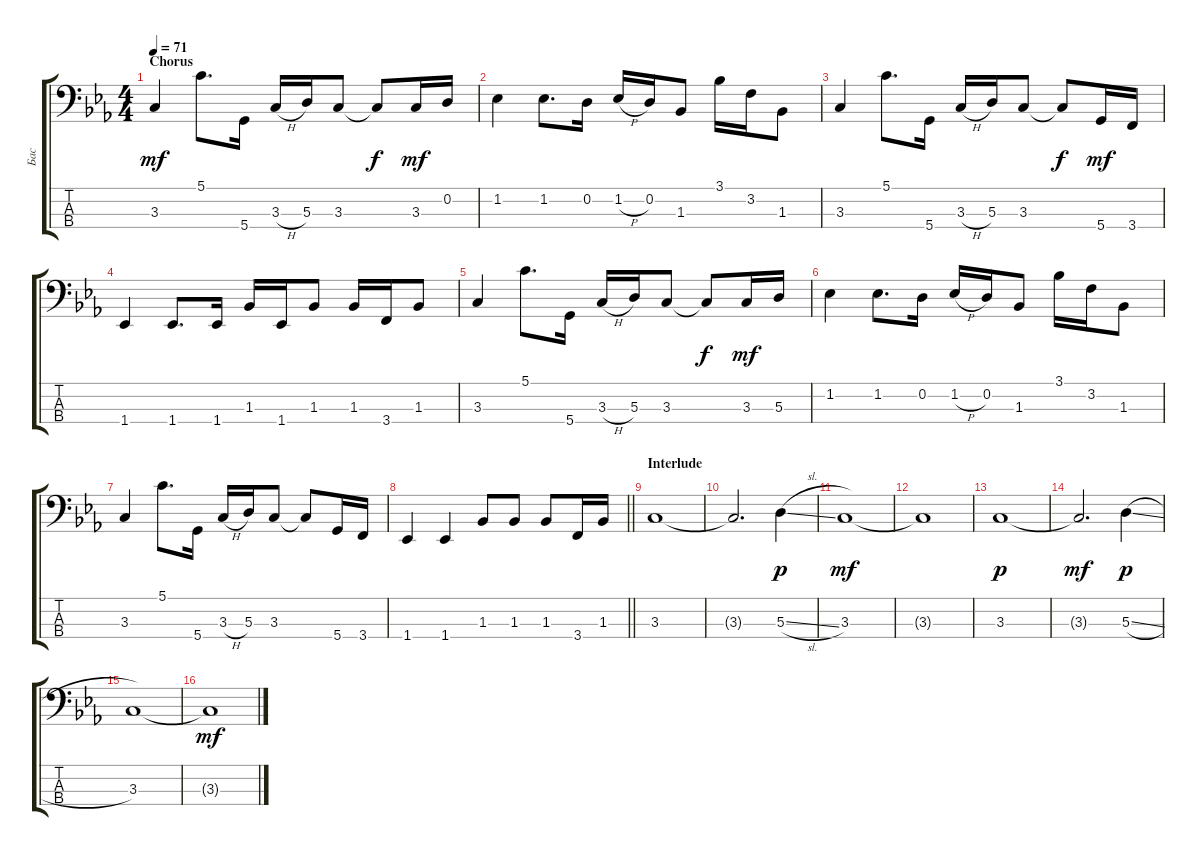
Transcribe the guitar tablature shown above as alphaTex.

\track ("Бас" "Бас") {instrument electricbassfinger}
\staff {score tabs}
\tuning (G2 D2 A1 D1) {hide}
\ts (4 4)
\section ("" "Chorus")
\tempo 71
\clef f4
\ks cminor
3.3.4{dy mf} 5.1.8{d} 5.4.16 3.3{h}.16 5.3.16 3.3.8 3.3{t}.8{dy f} 3.3.16{dy mf} 0.2.16 |
1.2.4 1.2.8{d} 0.2.16 1.2{h}.16 0.2.16 1.3.8 3.1.16 3.2.16 1.3.8 |
3.3.4 5.1.8{d} 5.4.16 3.3{h}.16 5.3.16 3.3.8 3.3{t}.8{dy f} 5.4.16{dy mf} 3.4.16 |
1.4.4 1.4.8{d} 1.4.16 1.3.16 1.4.16 1.3.8 1.3.16 3.4.16 1.3.8 |
3.3.4 5.1.8{d} 5.4.16 3.3{h}.16 5.3.16 3.3.8 3.3{t}.8{dy f} 3.3.16{dy mf} 5.3.16 |
1.2.4 1.2.8{d} 0.2.16 1.2{h}.16 0.2.16 1.3.8 3.1.16 3.2.16 1.3.8 |
3.3.4 5.1.8{d} 5.4.16 3.3{h}.16 5.3.16 3.3.8 3.3{t}.8 5.4.16 3.4.16 |
\barLineRight lightlight
1.4.4 1.4.4 1.3.8 1.3.8 1.3.8 3.4.16 1.3.16 |
\section ("" "Interlude")
3.3.1 |
3.3{t}.2{d} 5.3{sl}.4{dy p} |
3.3.1{dy mf} |
3.3{t}.1 |
3.3.1{dy p} |
3.3{t}.2{d dy mf} 5.3{sl}.4{dy p} |
3.3.1 |
3.3{t}.1{dy mf}
